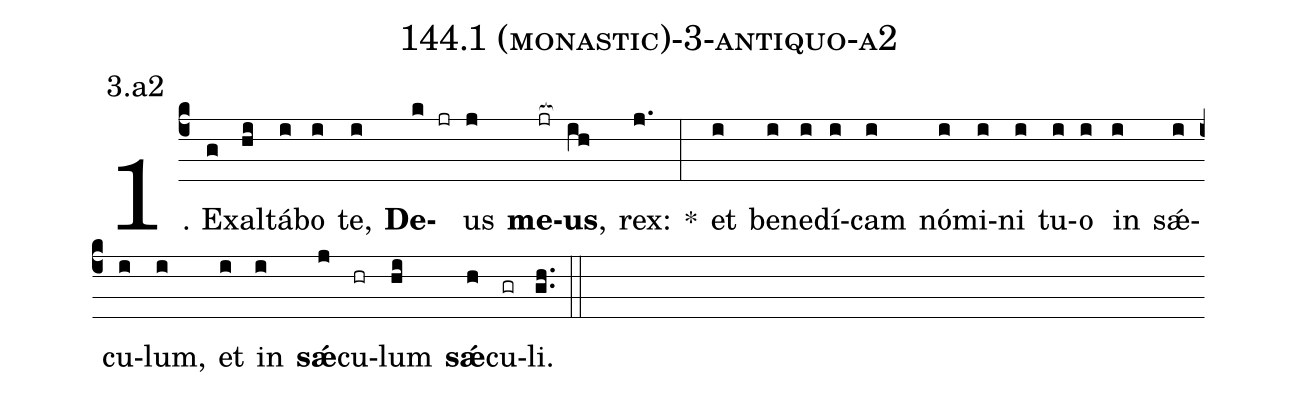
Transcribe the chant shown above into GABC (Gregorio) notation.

name: 144.1 (monastic)-3-antiquo-a2;
annotation: 3.a2;
%%
(c4)1. Ex(g)al(hi)tá(i)bo(i) te,(i) <b>De</b>(k jr)us(j) <b>me</b>(jr[ocb:1{])<b>us</b>,(ih[ocb:0}]) rex:(j.) *(:) et(i) be(i)ne(i)dí(i)cam(i) nó(i)mi(i)ni(i) tu(i)o(i) in(i) sǽ(i)cu(i)lum,(i) et(i) in(i) <b>sǽ</b>(j)cu(hr)lum(hi) <b>sǽ</b>(h)cu(gr)li.(gh..) (::)
